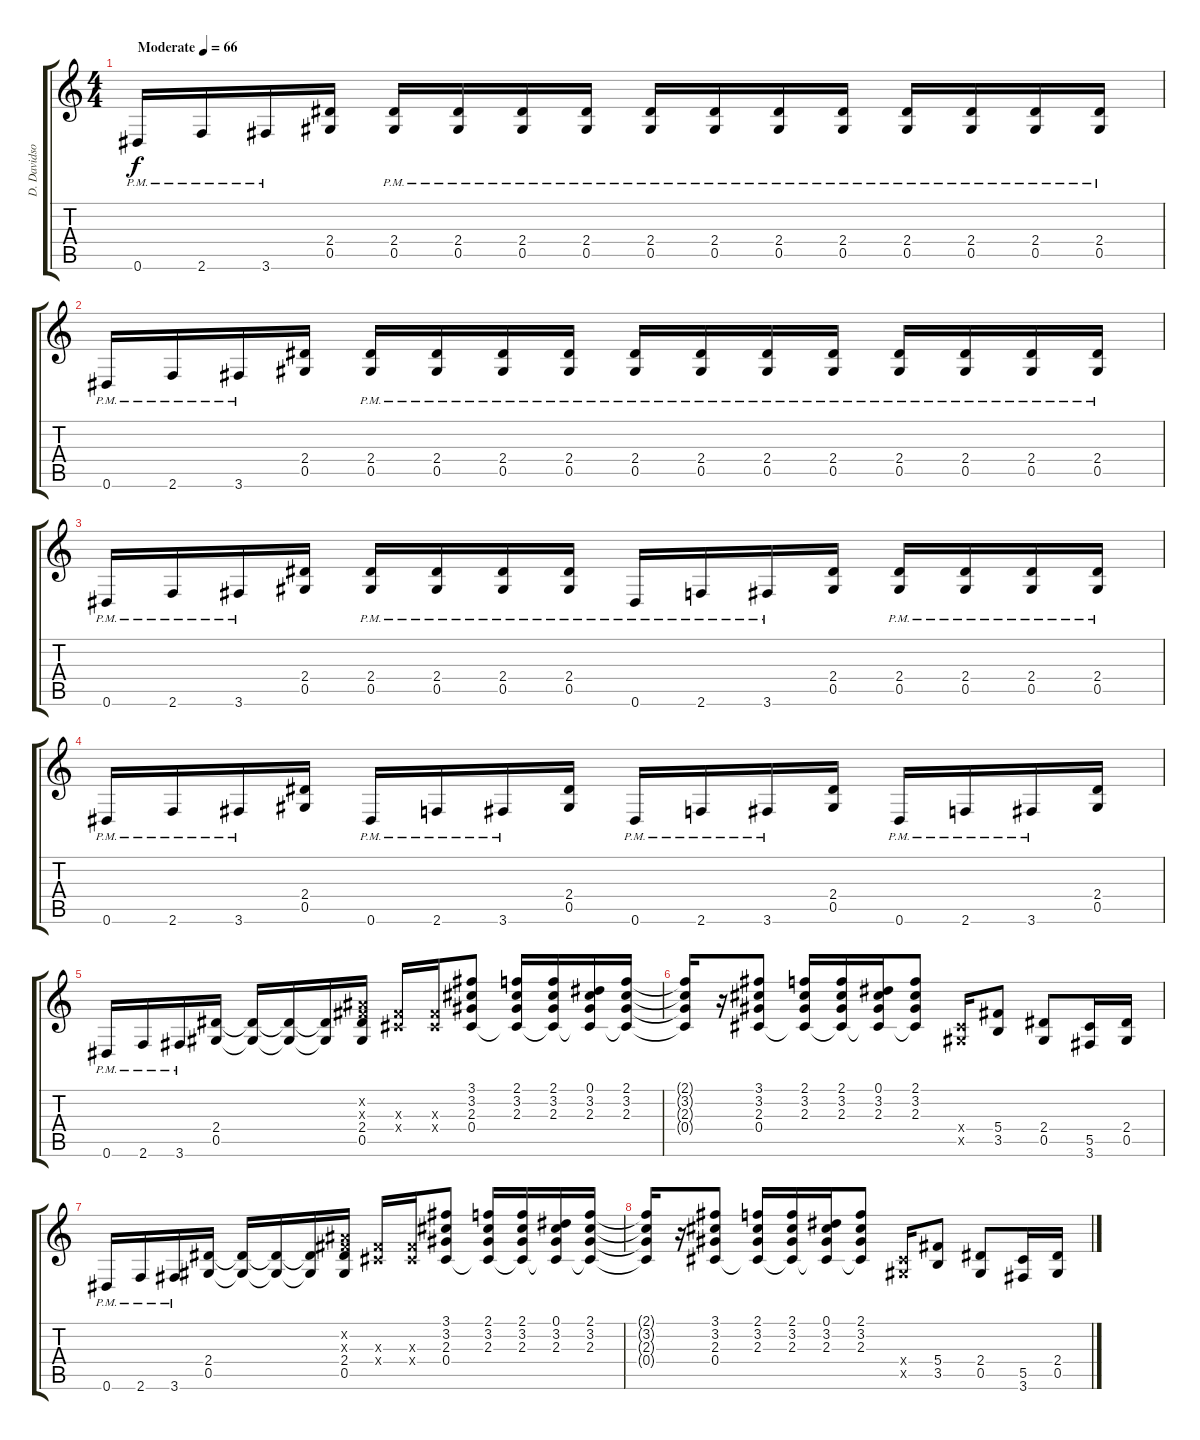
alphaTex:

\track ("D. Davidson" "D. Davidso") {instrument overdrivenguitar}
\staff {score tabs}
\tuning (Eb4 Bb3 Gb3 Db3 Ab2 Eb2) {hide}
\ts (4 4)
\tempo (66 "Moderate")
\clef g2
\ks c
0.6{pm}.16{dy f instrument overdrivenguitar} 2.6{pm}.16 3.6{pm}.16 (2.4 0.5).16 (2.4{pm} 0.5{pm}).16 (2.4{pm} 0.5{pm}).16 (2.4{pm} 0.5{pm}).16 (2.4{pm} 0.5{pm}).16 (2.4{pm} 0.5{pm}).16 (2.4{pm} 0.5{pm}).16 (2.4{pm} 0.5{pm}).16 (2.4{pm} 0.5{pm}).16 (2.4{pm} 0.5{pm}).16 (2.4{pm} 0.5{pm}).16 (2.4{pm} 0.5{pm}).16 (2.4{pm} 0.5{pm}).16 |
0.6{pm}.16 2.6{pm}.16 3.6{pm}.16 (2.4 0.5).16 (2.4{pm} 0.5{pm}).16 (2.4{pm} 0.5{pm}).16 (2.4{pm} 0.5{pm}).16 (2.4{pm} 0.5{pm}).16 (2.4{pm} 0.5{pm}).16 (2.4{pm} 0.5{pm}).16 (2.4{pm} 0.5{pm}).16 (2.4{pm} 0.5{pm}).16 (2.4{pm} 0.5{pm}).16 (2.4{pm} 0.5{pm}).16 (2.4{pm} 0.5{pm}).16 (2.4{pm} 0.5{pm}).16 |
0.6{pm}.16 2.6{pm}.16 3.6{pm}.16 (2.4 0.5).16 (2.4{pm} 0.5{pm}).16 (2.4{pm} 0.5{pm}).16 (2.4{pm} 0.5{pm}).16 (2.4{pm} 0.5{pm}).16 0.6{pm}.16 2.6{pm}.16 3.6{pm}.16 (2.4 0.5).16 (2.4{pm} 0.5{pm}).16 (2.4{pm} 0.5{pm}).16 (2.4{pm} 0.5{pm}).16 (2.4{pm} 0.5{pm}).16 |
0.6{pm}.16 2.6{pm}.16 3.6{pm}.16 (2.4 0.5).16 0.6{pm}.16 2.6{pm}.16 3.6{pm}.16 (2.4 0.5).16 0.6{pm}.16 2.6{pm}.16 3.6{pm}.16 (2.4 0.5).16 0.6{pm}.16 2.6{pm}.16 3.6{pm}.16 (2.4 0.5).16 |
0.6{pm}.16 2.6{pm}.16 3.6{pm}.16 (2.4 0.5).16 (2.4{t} 0.5{t}).16 (2.4{t} 0.5{t}).16 (2.4{t} 0.5{t}).16 (0.2{x} 0.3{x} 2.4 0.5).16 (0.3{x} 0.4{x}).16 (0.3{x} 0.4{x}).16 (3.1 3.2 2.3 0.4).8 (2.1 3.2 2.3 0.4{t}).16 (2.1 3.2 2.3 0.4{t}).16 (0.1 3.2 2.3 0.4{t}).16 (2.1 3.2 2.3 0.4{t}).16 |
(2.1{t} 3.2{t} 2.3{t} 0.4{t}).16 r.16 (3.1 3.2 2.3 0.4).8 (2.1 3.2 2.3 0.4{t}).16 (2.1 3.2 2.3 0.4{t}).16 (0.1 3.2 2.3 0.4{t}).16 (2.1 3.2 2.3 0.4{t}).8 (0.4{x} 0.5{x}).16 (5.4 3.5).8 (2.4 0.5).8 (5.5 3.6).16 (2.4 0.5).16 |
0.6{pm}.16 2.6{pm}.16 3.6{pm}.16 (2.4 0.5).16 (2.4{t} 0.5{t}).16 (2.4{t} 0.5{t}).16 (2.4{t} 0.5{t}).16 (0.2{x} 0.3{x} 2.4 0.5).16 (0.3{x} 0.4{x}).16 (0.3{x} 0.4{x}).16 (3.1 3.2 2.3 0.4).8 (2.1 3.2 2.3 0.4{t}).16 (2.1 3.2 2.3 0.4{t}).16 (0.1 3.2 2.3 0.4{t}).16 (2.1 3.2 2.3 0.4{t}).16 |
(2.1{t} 3.2{t} 2.3{t} 0.4{t}).16 r.16 (3.1 3.2 2.3 0.4).8 (2.1 3.2 2.3 0.4{t}).16 (2.1 3.2 2.3 0.4{t}).16 (0.1 3.2 2.3 0.4{t}).16 (2.1 3.2 2.3 0.4{t}).8 (0.4{x} 0.5{x}).16 (5.4 3.5).8 (2.4 0.5).8 (5.5 3.6).16 (2.4 0.5).16
